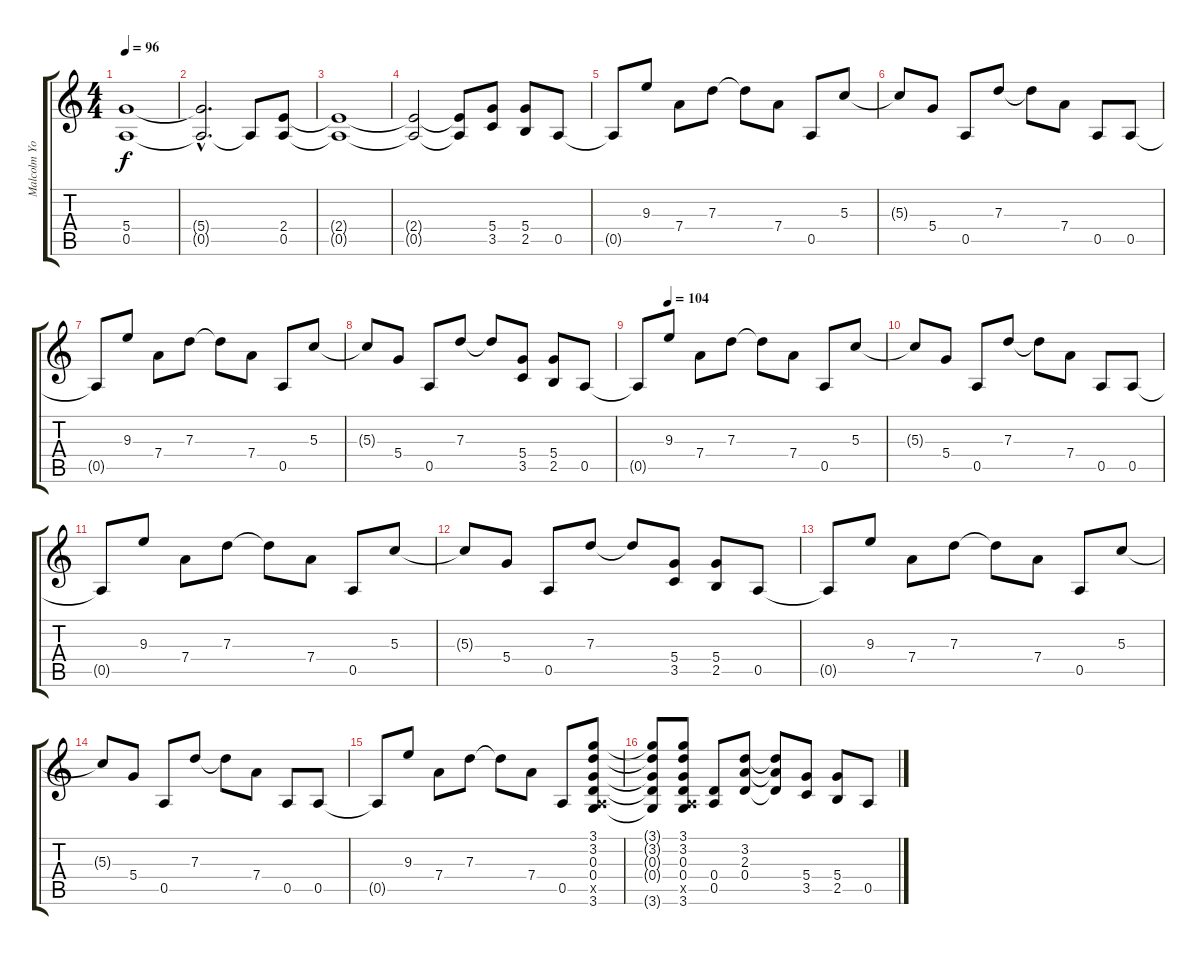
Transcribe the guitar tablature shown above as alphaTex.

\track ("Malcolm Young" "Malcolm Yo") {instrument overdrivenguitar}
\staff {score tabs}
\tuning (E4 B3 G3 D3 A2 E2) {hide}
\ts (4 4)
\tempo 96
\clef g2
\ks c
(5.4{t} 0.5{t}).1{dy f} |
(5.4{hac t} 0.5{hac t}).2{d} 0.5{t}.8 (2.4 0.5).8 |
(2.4{t} 0.5{t}).1 |
(2.4{t} 0.5{t}).2 (2.4{t} 0.5{t}).8 (5.4 3.5).8 (5.4 2.5).8 0.5.8 |
0.5{t}.8 9.3.8 7.4.8 7.3.8 7.3{t}.8 7.4.8 0.5.8 5.3.8 |
5.3{t}.8 5.4.8 0.5.8 7.3.8 7.3{t}.8 7.4.8 0.5.8 0.5.8 |
0.5{t}.8 9.3.8 7.4.8 7.3.8 7.3{t}.8 7.4.8 0.5.8 5.3.8 |
5.3{t}.8 5.4.8 0.5.8 7.3.8 7.3{t}.8 (5.4 3.5).8 (5.4 2.5).8 0.5.8 |
\tempo (104 0.125)
0.5{t}.8 9.3.8 7.4.8 7.3.8 7.3{t}.8 7.4.8 0.5.8 5.3.8 |
5.3{t}.8 5.4.8 0.5.8 7.3.8 7.3{t}.8 7.4.8 0.5.8 0.5.8 |
0.5{t}.8 9.3.8 7.4.8 7.3.8 7.3{t}.8 7.4.8 0.5.8 5.3.8 |
5.3{t}.8 5.4.8 0.5.8 7.3.8 7.3{t}.8 (5.4 3.5).8 (5.4 2.5).8 0.5.8 |
0.5{t}.8 9.3.8 7.4.8 7.3.8 7.3{t}.8 7.4.8 0.5.8 5.3.8 |
5.3{t}.8 5.4.8 0.5.8 7.3.8 7.3{t}.8 7.4.8 0.5.8 0.5.8 |
0.5{t}.8 9.3.8 7.4.8 7.3.8 7.3{t}.8 7.4.8 0.5.8 (3.1 3.2 0.3 0.4 0.5{x} 3.6).8 |
(3.1{t} 3.2{t} 0.3{t} 0.4{t} 3.6{t}).8 (3.1 3.2 0.3 0.4 0.5{x} 3.6).8 (0.4 0.5).8 (3.2 2.3 0.4).8 (3.2{t} 2.3{t} 0.4{t}).8 (5.4 3.5).8 (5.4 2.5).8 0.5.8
